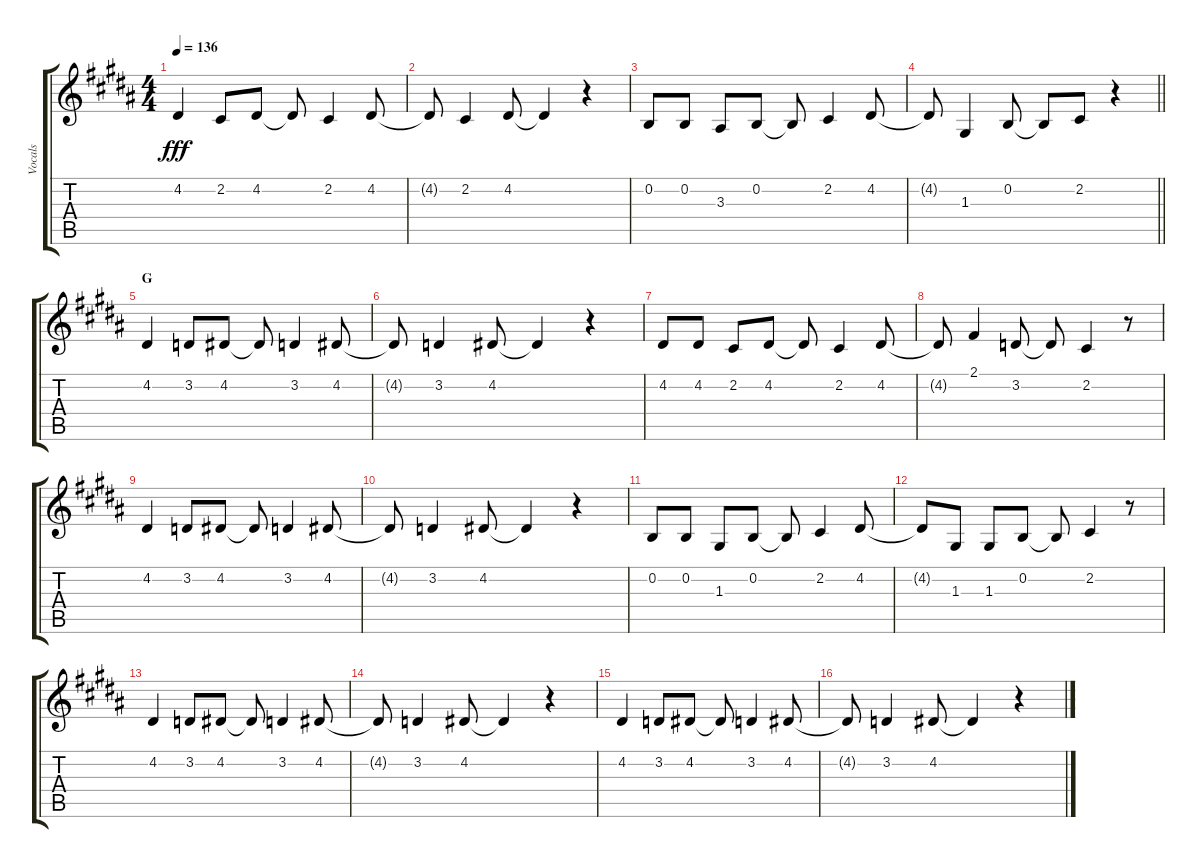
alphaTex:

\track ("Vocals" "Vocals") {instrument voiceoohs}
\staff {score tabs}
\tuning (E4 B3 G3 D3 A2 E2) {hide}
\ts (4 4)
\tempo 136
\clef g2
\ks b
4.2.4{dy fff} 2.2.8 4.2.8 4.2{t}.8 2.2.4 4.2.8 |
4.2{t}.8 2.2.4 4.2.8 4.2{t}.4 r.4 |
0.2.8 0.2.8 3.3.8 0.2.8 0.2{t}.8 2.2.4 4.2.8 |
\barLineRight lightlight
4.2{t}.8 1.3.4 0.2.8 0.2{t}.8 2.2.8 r.4 |
\section ("" "G")
4.2.4 3.2.8 4.2.8 4.2{t}.8 3.2.4 4.2.8 |
4.2{t}.8 3.2.4 4.2.8 4.2{t}.4 r.4 |
4.2.8 4.2.8 2.2.8 4.2.8 4.2{t}.8 2.2.4 4.2.8 |
4.2{t}.8 2.1.4 3.2.8 3.2{t}.8 2.2.4 r.8 |
4.2.4 3.2.8 4.2.8 4.2{t}.8 3.2.4 4.2.8 |
4.2{t}.8 3.2.4 4.2.8 4.2{t}.4 r.4 |
0.2.8 0.2.8 1.3.8 0.2.8 0.2{t}.8 2.2.4 4.2.8 |
4.2{t}.8 1.3.8 1.3.8 0.2.8 0.2{t}.8 2.2.4 r.8 |
4.2.4 3.2.8 4.2.8 4.2{t}.8 3.2.4 4.2.8 |
4.2{t}.8 3.2.4 4.2.8 4.2{t}.4 r.4 |
4.2.4 3.2.8 4.2.8 4.2{t}.8 3.2.4 4.2.8 |
4.2{t}.8 3.2.4 4.2.8 4.2{t}.4 r.4
